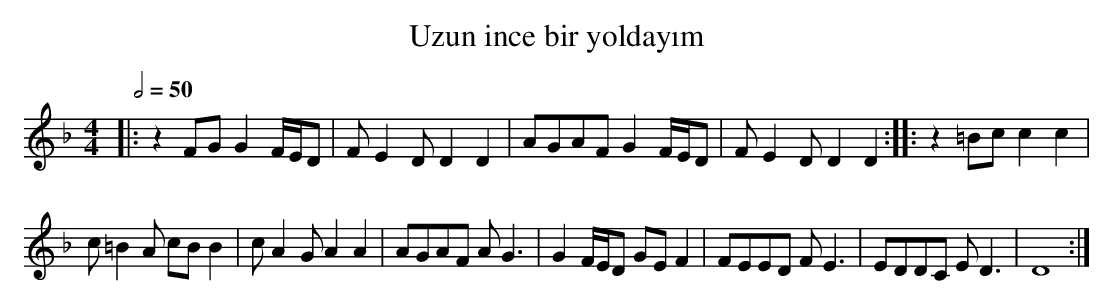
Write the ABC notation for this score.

X:1
T:Uzun ince bir yolday\.im
Q:1/2=50
M:4/4
L:1/8
K:Dm
|: z2 FG G2F/E/D | FE2D D2D2 | AGAF G2F/E/D | FE2D D2D2 :| |: z2 =Bc c2c2 |
c=B2A cBB2 | cA2G A2A2 | AGAF AG3 | G2F/E/D GEF2 | FEED FE3 | EDDC ED3 | D8 :|
